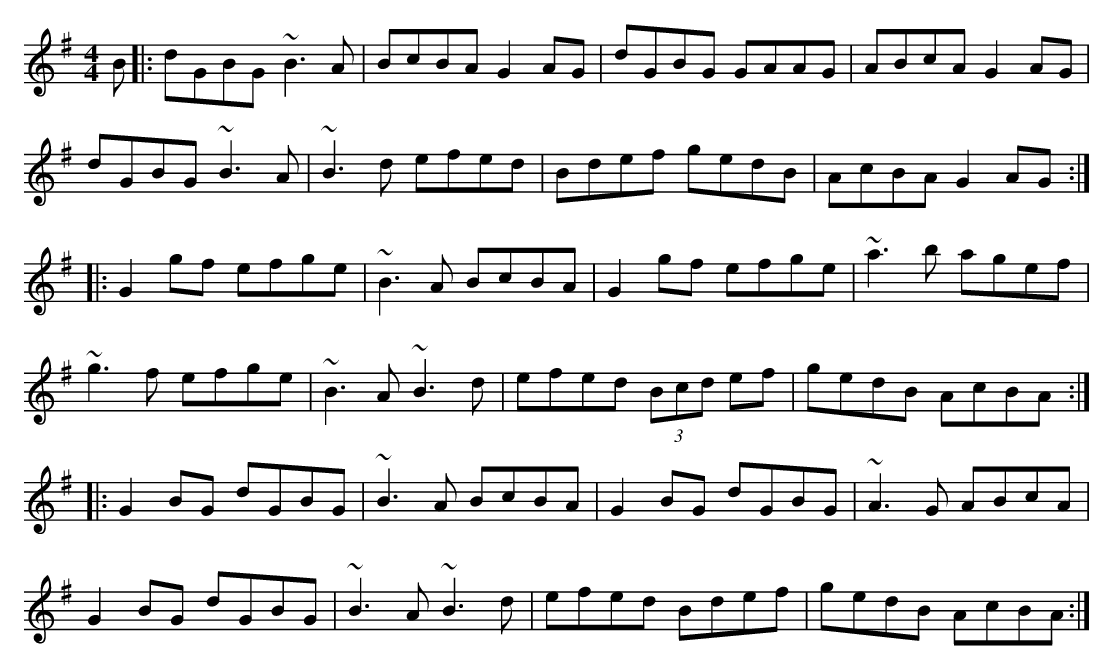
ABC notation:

X:1
M:4/4
K:G
B|:dGBG ~B3 A|BcBA G2 AG|dGBG GAAG|ABcA G2 AG|
dGBG ~B3 A|~B3 d efed|Bdef gedB|AcBA G2 AG:|
|:G2 gf efge|~B3 A BcBA|G2 gf efge|~a3 b agef|
~g3f efge|~B3 A ~B3 d|efed (3Bcd ef|gedB AcBA:|
|:G2 BG dGBG|~B3 A BcBA|G2 BG dGBG|~A3 G ABcA|
G2 BG dGBG|~B3 A ~B3 d|efed Bdef|gedB AcBA:|
